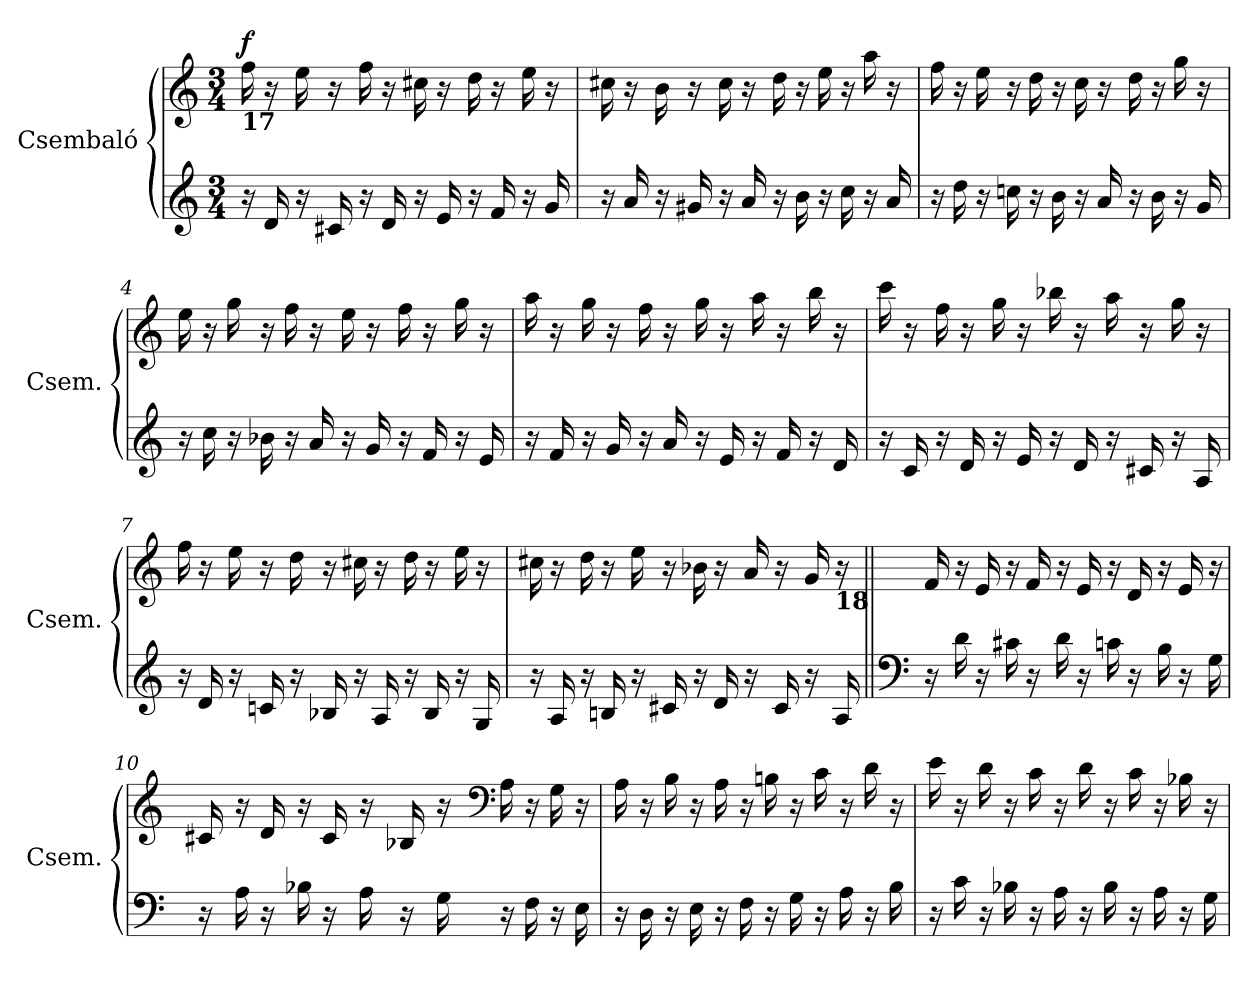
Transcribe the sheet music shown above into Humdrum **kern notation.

**kern	**kern	**dynam
*part1	*part1	*part1
*staff2	*staff1	*staff1/2
*I"Csembaló	*	*
*I'Csem.	*	*
*clefG2	*clefG2	*
*k[]	*k[]	*
*M3/4	*M3/4	*
*MM160	*MM160	*
=1	=1	=1
!	!LO:TX:b:B:t=17	!
!	!	!LO:DY:a
16r	16ff\	f
16d/	16r	.
16r	16ee\	.
16c#X/	16r	.
16r	16ff\	.
16d/	16r	.
16r	16cc#X\	.
16e/	16r	.
16r	16dd\	.
16f/	16r	.
16r	16ee\	.
16g/	16r	.
=2	=2	=2
16r	16cc#X\	.
16a/	16r	.
16r	16b\	.
16g#X/	16r	.
16r	16cc#\	.
16a/	16r	.
16r	16dd\	.
16b\	16r	.
16r	16ee\	.
16cc\	16r	.
16r	16aa\	.
16a/	16r	.
!!LO:LB:g=z
=3	=3	=3
16r	16ff\	.
16dd\	16r	.
16r	16ee\	.
16ccn\	16r	.
16r	16dd\	.
16b\	16r	.
16r	16cc\	.
16a/	16r	.
16r	16dd\	.
16b\	16r	.
16r	16gg\	.
16g/	16r	.
=4	=4	=4
16r	16ee\	.
16cc\	16r	.
16r	16gg\	.
16b-X\	16r	.
16r	16ff\	.
16a/	16r	.
16r	16ee\	.
16g/	16r	.
16r	16ff\	.
16f/	16r	.
16r	16gg\	.
16e/	16r	.
=5	=5	=5
16r	16aa\	.
16f/	16r	.
16r	16gg\	.
16g/	16r	.
16r	16ff\	.
16a/	16r	.
16r	16gg\	.
16e/	16r	.
16r	16aa\	.
16f/	16r	.
16r	16bb\	.
16d/	16r	.
!!LO:LB:g=z
=6	=6	=6
16r	16ccc\	.
16c/	16r	.
16r	16ff\	.
16d/	16r	.
16r	16gg\	.
16e/	16r	.
16r	16bb-X\	.
16d/	16r	.
16r	16aa\	.
16c#X/	16r	.
16r	16gg\	.
16A/	16r	.
=7	=7	=7
16r	16ff\	.
16d/	16r	.
16r	16ee\	.
16cn/	16r	.
16r	16dd\	.
16B-X/	16r	.
16r	16cc#X\	.
16A/	16r	.
16r	16dd\	.
16B-/	16r	.
16r	16ee\	.
16G/	16r	.
!!LO:LB:g=z
=8	=8	=8
16r	16cc#X\	.
16A/	16r	.
16r	16dd\	.
16Bn/	16r	.
16r	16ee\	.
16c#X/	16r	.
16r	16b-X\	.
16d/	16r	.
16r	16a/	.
16c#/	16r	.
16r	16g/	.
!	!LO:TX:b:B:t=18	!
16A/	16r	.
=9||	=9||	=9||
*clefF4	*	*
16r	16f/	.
16d\	16r	.
16r	16e/	.
16c#X\	16r	.
16r	16f/	.
16d\	16r	.
16r	16e/	.
16cn\	16r	.
16r	16d/	.
16B\	16r	.
16r	16e/	.
16G\	16r	.
!!LO:LB:g=z
=10	=10	=10
16r	16c#X/	.
16A\	16r	.
16r	16d/	.
16B-X\	16r	.
16r	16c#/	.
16A\	16r	.
16r	16B-X/	.
16G\	16r	.
*	*clefF4	*
16r	16A\	.
16F\	16r	.
16r	16G\	.
16E\	16r	.
=11	=11	=11
16r	16A\	.
16D\	16r	.
16r	16B\	.
16E\	16r	.
16r	16A\	.
16F\	16r	.
16r	16Bn\	.
16G\	16r	.
16r	16c\	.
16A\	16r	.
16r	16d\	.
16B\	16r	.
=12	=12	=12
16r	16e\	.
16c\	16r	.
16r	16d\	.
16B-X\	16r	.
16r	16c\	.
16A\	16r	.
16r	16d\	.
16B-\	16r	.
16r	16c\	.
16A\	16r	.
16r	16B-X\	.
16G\	16r	.
=	=	=
*-	*-	*-
